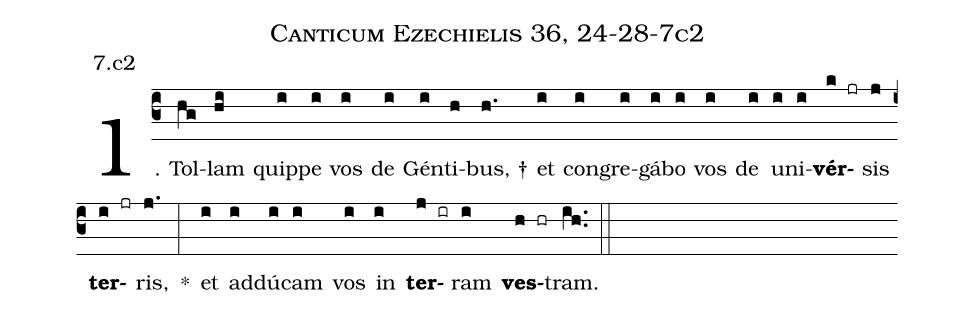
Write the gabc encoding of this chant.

name: Canticum Ezechielis 36, 24-28-7c2;
annotation: 7.c2;
%%
(c3)1. Tol(hg)lam(hi) quip(i)pe(i) vos(i) de(i) Gén(i)ti(h)bus, †(h.) et(i) con(i)gre(i)gá(i)bo(i) vos(i) de(i) u(i)ni(i)<b>vér</b>(k jr)sis(j) <b>ter</b>(i jr)ris,(j.) *(:) et(i) ad(i)dú(i)cam(i) vos(i) in(i) <b>ter</b>(j ir)ram(i) <b>ves</b>(h hr)tram.(ih..) (::)
